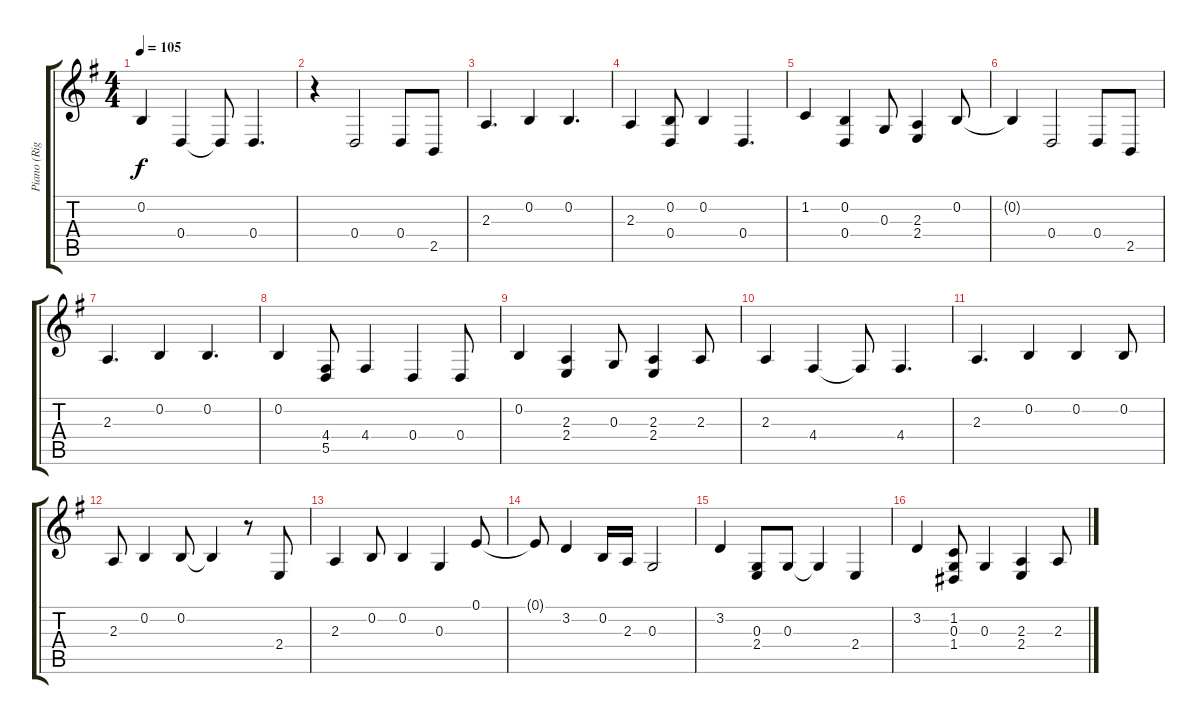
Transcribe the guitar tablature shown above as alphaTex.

\track ("Piano (Right Hand)" "Piano (Rig") {instrument acousticgrandpiano}
\staff {score tabs}
\tuning (E4 B3 G3 D3 A2 E2) {hide}
\ts (4 4)
\tempo 105
\clef g2
\ks g
0.2{t}.4{dy f} 0.4.4 0.4{t}.8 0.4.4{d} |
r.4 0.4.2 0.4.8 2.5.8 |
2.3.4{d} 0.2.4 0.2.4{d} |
2.3.4 (0.2 0.4).8 0.2.4 0.4.4{d} |
1.2.4 (0.2 0.4).4 0.3.8 (2.3 2.4).4 0.2.8 |
0.2{t}.4 0.4.2 0.4.8 2.5.8 |
2.3.4{d} 0.2.4 0.2.4{d} |
0.2.4 (4.4 5.5).8 4.4.4 0.4.4 0.4.8 |
0.2.4 (2.3 2.4).4 0.3.8 (2.3 2.4).4 2.3.8 |
2.3.4 4.4.4 4.4{t}.8 4.4.4{d} |
2.3.4{d} 0.2.4 0.2.4 0.2.8 |
2.3.8 0.2.4 0.2.8 0.2{t}.4 r.8 2.4.8 |
2.3.4 0.2.8 0.2.4 0.3.4 0.1.8 |
0.1{t}.8 3.2.4 0.2.16 2.3.16 0.3.2 |
3.2.4 (0.3 2.4).8 0.3.8 0.3{t}.4 2.4.4 |
3.2.4 (1.2 0.3 1.4).8 0.3.4 (2.3 2.4).4 2.3.8
